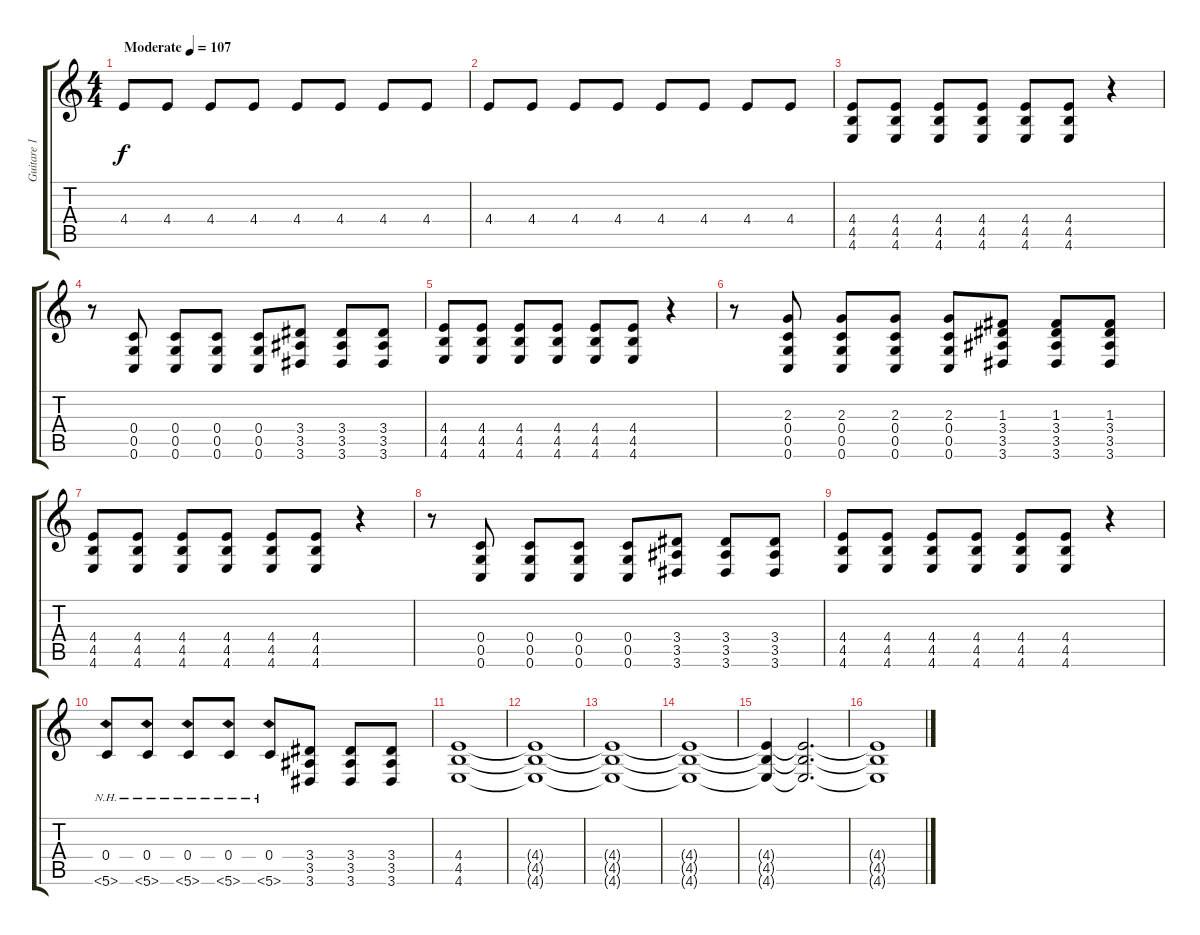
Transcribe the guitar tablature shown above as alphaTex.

\track ("Guitare 1" "Guitare 1") {instrument distortionguitar}
\staff {score tabs}
\tuning (D4 A3 F3 C3 G2 C2) {hide}
\ts (4 4)
\tempo (107 "Moderate")
\clef g2
\ks c
4.4.8{dy f instrument distortionguitar} 4.4.8 4.4.8 4.4.8 4.4.8 4.4.8 4.4.8 4.4.8 |
4.4.8 4.4.8 4.4.8 4.4.8 4.4.8 4.4.8 4.4.8 4.4.8 |
(4.4 4.5 4.6).8 (4.4 4.5 4.6).8 (4.4 4.5 4.6).8 (4.4 4.5 4.6).8 (4.4 4.5 4.6).8 (4.4 4.5 4.6).8 r.4 |
r.8 (0.4 0.5 0.6).8 (0.4 0.5 0.6).8 (0.4 0.5 0.6).8 (0.4 0.5 0.6).8 (3.4 3.5 3.6).8 (3.4 3.5 3.6).8 (3.4 3.5 3.6).8 |
(4.4 4.5 4.6).8 (4.4 4.5 4.6).8 (4.4 4.5 4.6).8 (4.4 4.5 4.6).8 (4.4 4.5 4.6).8 (4.4 4.5 4.6).8 r.4 |
r.8 (2.3 0.4 0.5 0.6).8 (2.3 0.4 0.5 0.6).8 (2.3 0.4 0.5 0.6).8 (2.3 0.4 0.5 0.6).8 (1.3 3.4 3.5 3.6).8 (1.3 3.4 3.5 3.6).8 (1.3 3.4 3.5 3.6).8 |
(4.4 4.5 4.6).8 (4.4 4.5 4.6).8 (4.4 4.5 4.6).8 (4.4 4.5 4.6).8 (4.4 4.5 4.6).8 (4.4 4.5 4.6).8 r.4 |
r.8 (0.4 0.5 0.6).8 (0.4 0.5 0.6).8 (0.4 0.5 0.6).8 (0.4 0.5 0.6).8 (3.4 3.5 3.6).8 (3.4 3.5 3.6).8 (3.4 3.5 3.6).8 |
(4.4 4.5 4.6).8 (4.4 4.5 4.6).8 (4.4 4.5 4.6).8 (4.4 4.5 4.6).8 (4.4 4.5 4.6).8 (4.4 4.5 4.6).8 r.4 |
(0.4 5.6{nh}).8 (0.4 5.6{nh}).8 (0.4 5.6{nh}).8 (0.4 5.6{nh}).8 (0.4 5.6{nh}).8 (3.4 3.5 3.6).8 (3.4 3.5 3.6).8 (3.4 3.5 3.6).8 |
(4.4 4.5 4.6).1 |
(4.4{t} 4.5{t} 4.6{t}).1{volume 6} |
(4.4{t} 4.5{t} 4.6{t}).1 |
(4.4{t} 4.5{t} 4.6{t}).1 |
(4.4{t} 4.5{t} 4.6{t}).4 (4.4{t} 4.5{t} 4.6{t}).2{d volume 0} |
(4.4{t} 4.5{t} 4.6{t}).1
